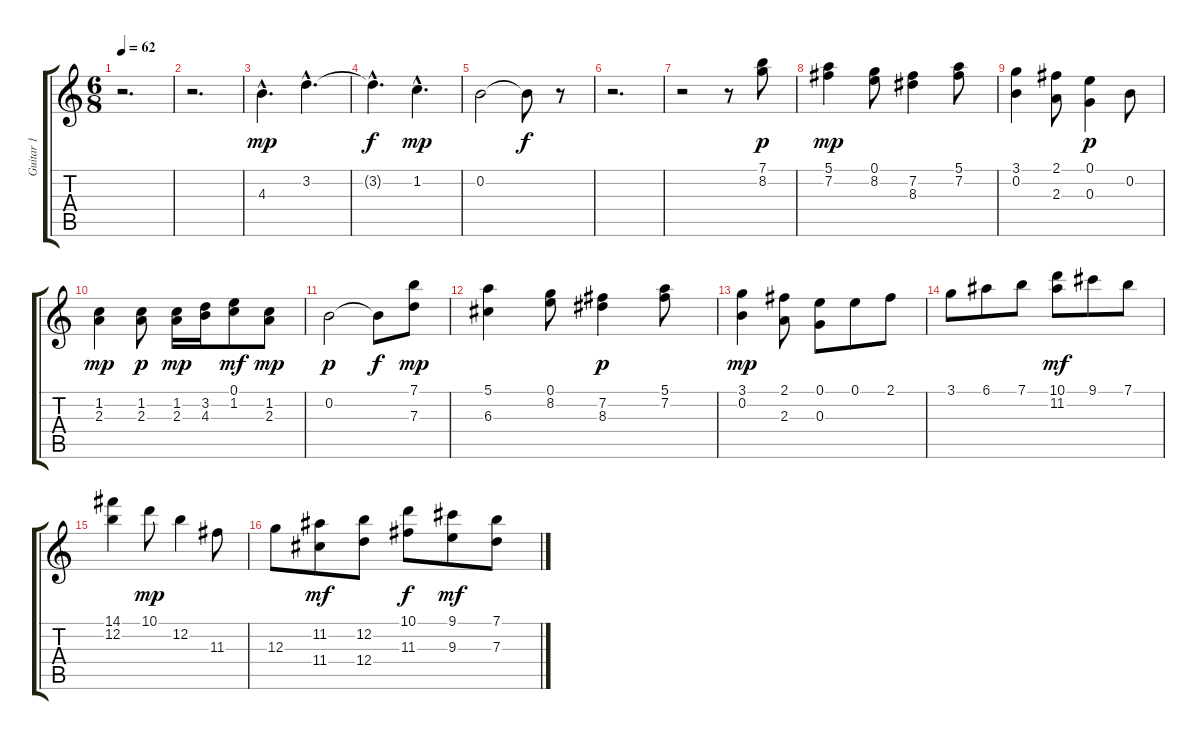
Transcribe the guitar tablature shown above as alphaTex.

\track ("Guitar 1" "Guitar 1") {instrument acousticguitarnylon}
\staff {score tabs}
\tuning (E4 B3 G3 D3 A2 E2) {hide}
\ts (6 8)
\tempo 62
\clef g2
\ks c
r.2{d dy mp instrument acousticguitarnylon} |
r.2{d} |
4.3{hac}.4{d} 3.2{hac}.4{d} |
3.2{hac t}.4{d dy f} 1.2{hac}.4{d dy mp} |
0.2.2 0.2{t}.8{dy f} r.8 |
r.2{d} |
r.2 r.8 (7.1 8.2).8{dy p} |
(5.1 7.2).4{dy mp} (0.1 8.2).8 (7.2 8.3).4 (5.1 7.2).8 |
(3.1 0.2).4 (2.1 2.3).8 (0.1 0.3).4{dy p} 0.2.8 |
(1.2 2.3).4{dy mp} (1.2 2.3).8{dy p} (1.2 2.3).16{dy mp} (3.2 4.3).16 (0.1 1.2).8{dy mf} (1.2 2.3).8{dy mp} |
0.2.2{dy p} 0.2{t}.8{dy f} (7.1 7.3).8{dy mp} |
(5.1 6.3).4 (0.1 8.2).8 (7.2 8.3).4{dy p} (5.1 7.2).8 |
(3.1 0.2).4{dy mp} (2.1 2.3).8 (0.1 0.3).8 0.1.8 2.1.8 |
3.1.8 6.1.8 7.1.8 (10.1 11.2).8{dy mf} 9.1.8 7.1.8 |
(14.1 12.2).4 10.1.8{dy mp} 12.2.4 11.3.8 |
12.3.8 (11.2 11.4).8{dy mf} (12.2 12.4).8 (10.1 11.3).8{dy f} (9.1 9.3).8{dy mf} (7.1 7.3).8
